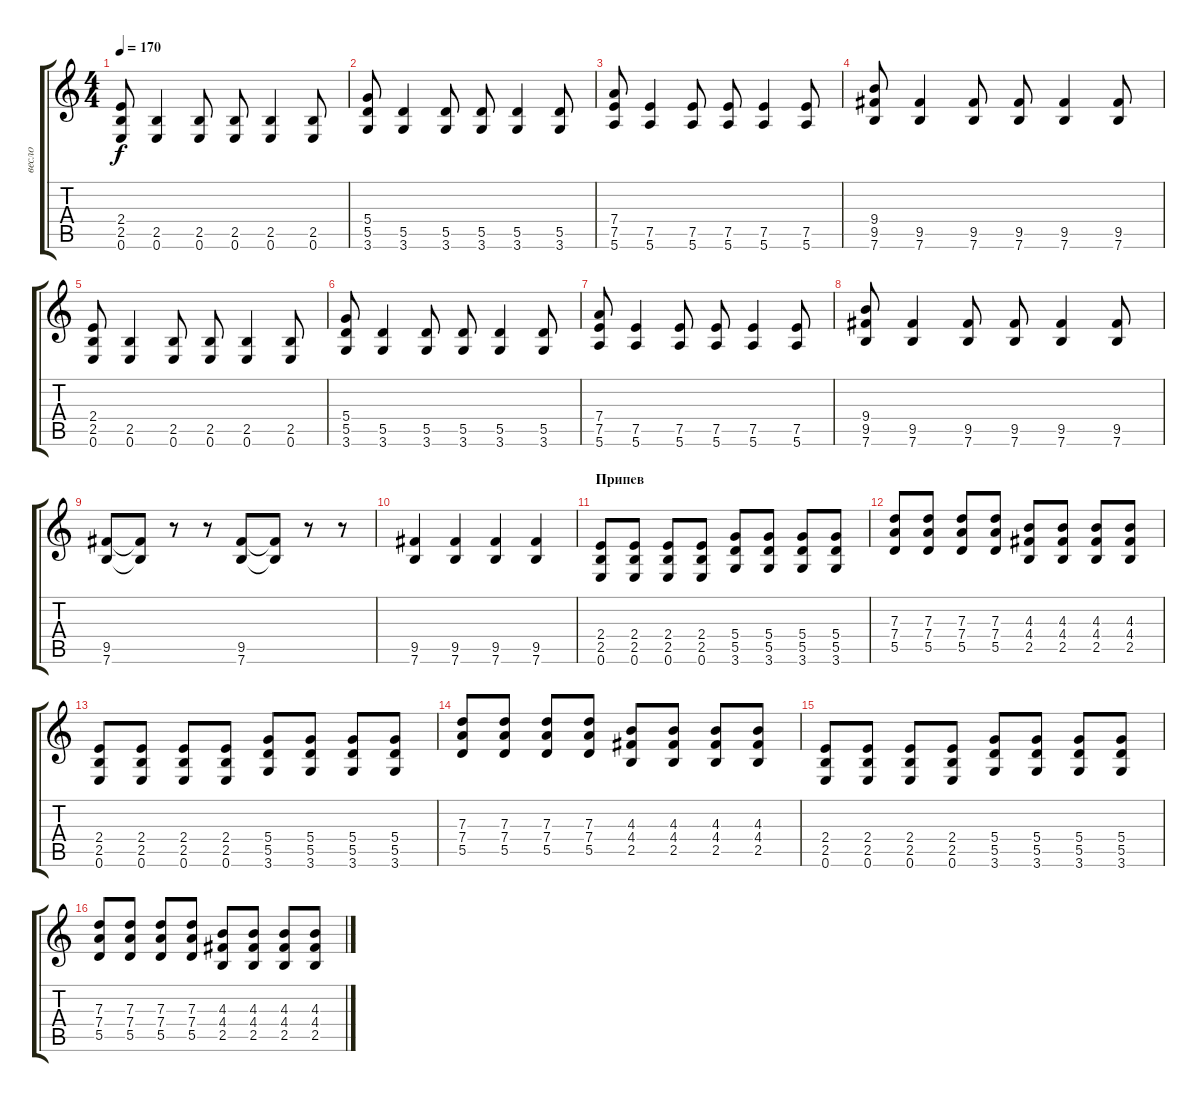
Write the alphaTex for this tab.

\track ("весло" "весло") {instrument overdrivenguitar}
\staff {score tabs}
\tuning (E4 B3 G3 D3 A2 E2) {hide}
\ts (4 4)
\tempo 170
\clef g2
\ks c
(2.4 2.5 0.6).8{dy f} (2.5 0.6).4 (2.5 0.6).8 (2.5 0.6).8 (2.5 0.6).4 (2.5 0.6).8 |
(5.4 5.5 3.6).8 (5.5 3.6).4 (5.5 3.6).8 (5.5 3.6).8 (5.5 3.6).4 (5.5 3.6).8 |
(7.4 7.5 5.6).8 (7.5 5.6).4 (7.5 5.6).8 (7.5 5.6).8 (7.5 5.6).4 (7.5 5.6).8 |
(9.4 9.5 7.6).8 (9.5 7.6).4 (9.5 7.6).8 (9.5 7.6).8 (9.5 7.6).4 (9.5 7.6).8 |
(2.4 2.5 0.6).8 (2.5 0.6).4 (2.5 0.6).8 (2.5 0.6).8 (2.5 0.6).4 (2.5 0.6).8 |
(5.4 5.5 3.6).8 (5.5 3.6).4 (5.5 3.6).8 (5.5 3.6).8 (5.5 3.6).4 (5.5 3.6).8 |
(7.4 7.5 5.6).8 (7.5 5.6).4 (7.5 5.6).8 (7.5 5.6).8 (7.5 5.6).4 (7.5 5.6).8 |
(9.4 9.5 7.6).8 (9.5 7.6).4 (9.5 7.6).8 (9.5 7.6).8 (9.5 7.6).4 (9.5 7.6).8 |
(9.5 7.6).8 (9.5{t} 7.6{t}).8 r.8 r.8 (9.5 7.6).8 (9.5{t} 7.6{t}).8 r.8 r.8 |
(9.5 7.6).4 (9.5 7.6).4 (9.5 7.6).4 (9.5 7.6).4 |
\section ("" "Припев")
(2.4 2.5 0.6).8{volume 9} (2.4 2.5 0.6).8 (2.4 2.5 0.6).8 (2.4 2.5 0.6).8 (5.4 5.5 3.6).8 (5.4 5.5 3.6).8 (5.4 5.5 3.6).8 (5.4 5.5 3.6).8 |
(7.3 7.4 5.5).8 (7.3 7.4 5.5).8 (7.3 7.4 5.5).8 (7.3 7.4 5.5).8 (4.3 4.4 2.5).8 (4.3 4.4 2.5).8 (4.3 4.4 2.5).8 (4.3 4.4 2.5).8 |
(2.4 2.5 0.6).8 (2.4 2.5 0.6).8 (2.4 2.5 0.6).8 (2.4 2.5 0.6).8 (5.4 5.5 3.6).8 (5.4 5.5 3.6).8 (5.4 5.5 3.6).8 (5.4 5.5 3.6).8 |
(7.3 7.4 5.5).8 (7.3 7.4 5.5).8 (7.3 7.4 5.5).8 (7.3 7.4 5.5).8 (4.3 4.4 2.5).8 (4.3 4.4 2.5).8 (4.3 4.4 2.5).8 (4.3 4.4 2.5).8 |
(2.4 2.5 0.6).8 (2.4 2.5 0.6).8 (2.4 2.5 0.6).8 (2.4 2.5 0.6).8 (5.4 5.5 3.6).8 (5.4 5.5 3.6).8 (5.4 5.5 3.6).8 (5.4 5.5 3.6).8 |
(7.3 7.4 5.5).8 (7.3 7.4 5.5).8 (7.3 7.4 5.5).8 (7.3 7.4 5.5).8 (4.3 4.4 2.5).8 (4.3 4.4 2.5).8 (4.3 4.4 2.5).8 (4.3 4.4 2.5).8
